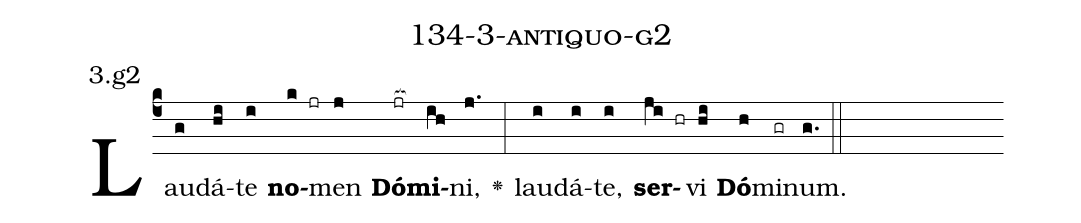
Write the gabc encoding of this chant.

name: 134-3-antiquo-g2;
annotation: 3.g2;
%%
(c4)Lau(g)dá(hi)te(i) <b>no</b>(k jr)men(j) <b>Dó</b>(jr[ocb:1{])<b>mi</b>(ih[ocb:0}])ni,(j.) <v>\greheightstar</v>(:) lau(i)dá(i)te,(i) <b>ser</b>(ji hr)vi(hi) <b>Dó</b>(h)mi(gr)num.(g.) (::)


%E(i) u(i) o(ji) u(hi) a(h) e.(g.) (::)
